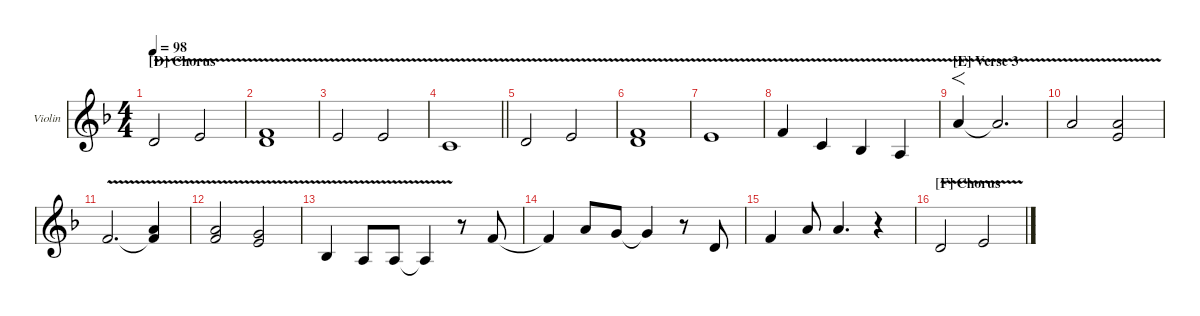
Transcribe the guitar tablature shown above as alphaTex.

\hideDynamics
\bracketExtendMode groupsimilarinstruments
\firstSystemTrackNameOrientation horizontal
\otherSystemsTrackNameOrientation horizontal
\track ("Violins" "Violin") {multiBarRest instrument violin}
\staff {score}
\tuning (E5 A4 D4 G3)
\ts (4 4)
\section ("D" "Chorus")
\tempo 98
\clef g2
\ks f
0.3{v}.2{dy p} 2.3{v}.2 |
(3.3{v} 7.4{v}).1 |
2.3{v}.2 2.3{v}.2 |
\barLineRight lightlight
5.4{v}.1 |
0.3{v}.2 2.3{v}.2 |
(3.3{v} 7.4{v}).1 |
2.3{v}.1 |
3.3{v}.4 5.4{v}.4 3.4{v}.4 2.4{v}.4 |
\section ("E" "Verse 3")
0.2{v}.4{f} 0.2{v t}.2{d} |
0.2{v}.2 (2.3{v} 0.2{v}).2 |
3.3{v}.2{d} (3.3{v t} 0.2{v}).4 |
(3.3{v} 0.2{v}).2 (2.3{v} 12.4).2 |
3.4{v}.4 2.4{v}.8 2.4{v}.8 2.4{v t}.4 r.8 3.3.8 |
3.3{t}.4 0.2.8 5.3.8 5.3{t}.4 r.8 0.3.8 |
10.4.4 0.2.8 0.2.4{d} r.4 |
\section ("F" "Chorus")
0.3{v}.2 2.3{v}.2
